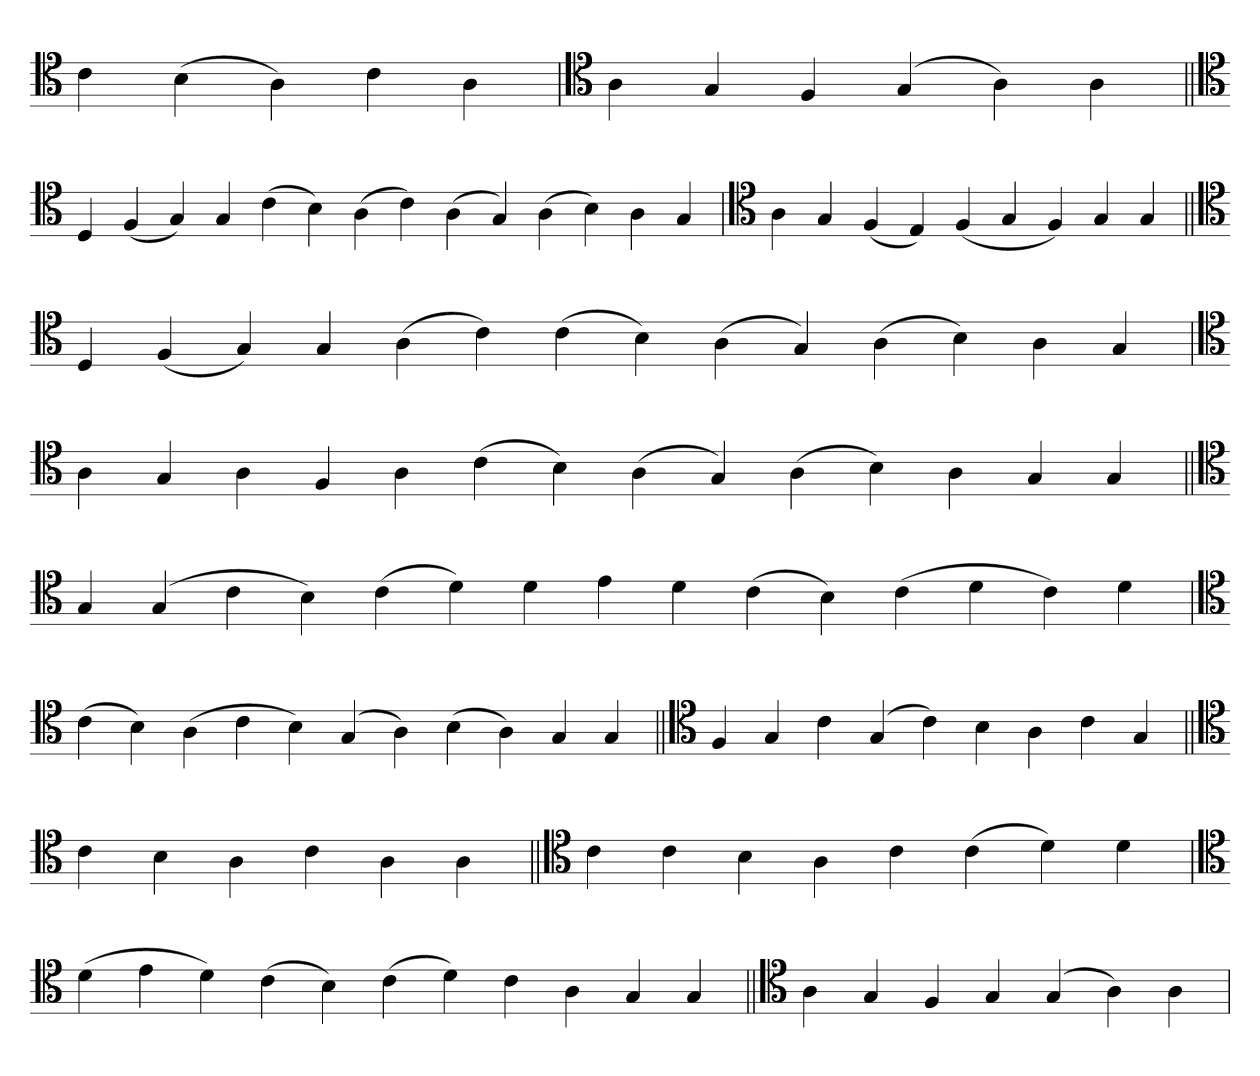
**kern
*part1
*staff1
*clefC4
=
4c
(4B
4A)
4c
4A
=`
*clefC4
4A
4G
4F
(4G
4A)
4A
=||
*clefC4
4D
(4F
4G)
4G
(4c
4B)
(4A
4c)
(4A
4G)
(4A
4B)
4A
4G
=`
*clefC4
4A
4G
(4F
4E)
(4F
4G
4F)
4G
4G
=||
*clefC4
4D
(4F
4G)
4G
(4A
4c)
(4c
4B)
(4A
4G)
(4A
4B)
4A
4G
=`
*clefC4
4A
4G
4A
4F
4A
(4c
4B)
(4A
4G)
(4A
4B)
4A
4G
4G
=||
*clefC4
4G
(4G
4c
4B)
(4c
4d)
4d
4e
4d
(4c
4B)
(4c
4d
4c)
4d
=`
*clefC4
(4c
4B)
(4A
4c
4B)
(4G
4A)
(4B
4A)
4G
4G
=||
*clefC4
4F
4G
4c
(4G
4c)
4B
4A
4c
4G
=||
*clefC4
4c
4B
4A
4c
4A
4A
=||
*clefC4
4c
4c
4B
4A
4c
(4c
4d)
4d
=`
*clefC4
(4d
4e
4d)
(4c
4B)
(4c
4d)
4c
4A
4G
4G
=||
*clefC4
4A
4G
4F
4G
(4G
4A)
4A
=`
*-
